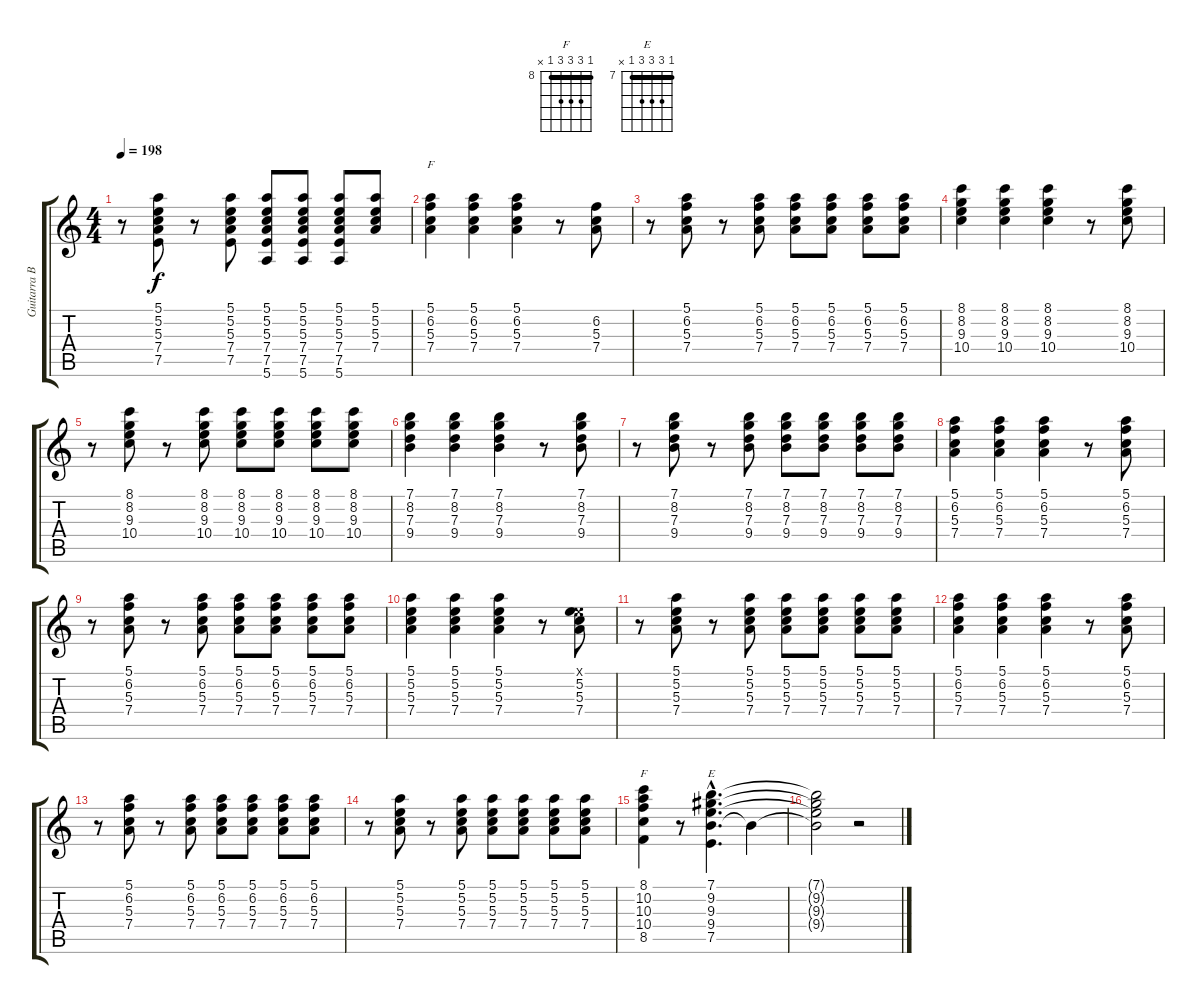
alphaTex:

\track ("Guitarra Base" "Guitarra B") {instrument distortionguitar}
\staff {score tabs}
\tuning (E4 B3 G3 D3 A2 E2) {hide}
\chord ("F" 5 6 5 7 x x) {firstfret 5 barre 5}
\chord ("F" 8 10 10 10 8 x) {firstfret 8 barre 8}
\chord ("E" 7 9 9 9 7 x) {firstfret 7 barre 7}
\ts (4 4)
\tempo 198
\clef g2
\ks c
r.8{dy f} (5.1 5.2 5.3 7.4 7.5).8 r.8 (5.1 5.2 5.3 7.4 7.5).8 (5.1 5.2 5.3 7.4 7.5 5.6).8 (5.1 5.2 5.3 7.4 7.5 5.6).8 (5.1 5.2 5.3 7.4 7.5 5.6).8 (5.1 5.2 5.3 7.4).8 |
(5.1 6.2 5.3 7.4).4{ch "F"} (5.1 6.2 5.3 7.4).4 (5.1 6.2 5.3 7.4).4 r.8 (6.2 5.3 7.4).8 |
r.8 (5.1 6.2 5.3 7.4).8 r.8 (5.1 6.2 5.3 7.4).8 (5.1 6.2 5.3 7.4).8 (5.1 6.2 5.3 7.4).8 (5.1 6.2 5.3 7.4).8 (5.1 6.2 5.3 7.4).8 |
(8.1 8.2 9.3 10.4).4 (8.1 8.2 9.3 10.4).4 (8.1 8.2 9.3 10.4).4 r.8 (8.1 8.2 9.3 10.4).8 |
r.8 (8.1 8.2 9.3 10.4).8 r.8 (8.1 8.2 9.3 10.4).8 (8.1 8.2 9.3 10.4).8 (8.1 8.2 9.3 10.4).8 (8.1 8.2 9.3 10.4).8 (8.1 8.2 9.3 10.4).8 |
(7.1 8.2 7.3 9.4).4 (7.1 8.2 7.3 9.4).4 (7.1 8.2 7.3 9.4).4 r.8 (7.1 8.2 7.3 9.4).8 |
r.8 (7.1 8.2 7.3 9.4).8 r.8 (7.1 8.2 7.3 9.4).8 (7.1 8.2 7.3 9.4).8 (7.1 8.2 7.3 9.4).8 (7.1 8.2 7.3 9.4).8 (7.1 8.2 7.3 9.4).8 |
(5.1 6.2 5.3 7.4).4 (5.1 6.2 5.3 7.4).4 (5.1 6.2 5.3 7.4).4 r.8 (5.1 6.2 5.3 7.4).8 |
r.8 (5.1 6.2 5.3 7.4).8 r.8 (5.1 6.2 5.3 7.4).8 (5.1 6.2 5.3 7.4).8 (5.1 6.2 5.3 7.4).8 (5.1 6.2 5.3 7.4).8 (5.1 6.2 5.3 7.4).8 |
(5.1 5.2 5.3 7.4).4 (5.1 5.2 5.3 7.4).4 (5.1 5.2 5.3 7.4).4 r.8 (0.1{x} 5.2 5.3 7.4).8 |
r.8 (5.1 5.2 5.3 7.4).8 r.8 (5.1 5.2 5.3 7.4).8 (5.1 5.2 5.3 7.4).8 (5.1 5.2 5.3 7.4).8 (5.1 5.2 5.3 7.4).8 (5.1 5.2 5.3 7.4).8 |
(5.1 6.2 5.3 7.4).4 (5.1 6.2 5.3 7.4).4 (5.1 6.2 5.3 7.4).4 r.8 (5.1 6.2 5.3 7.4).8 |
r.8 (5.1 6.2 5.3 7.4).8 r.8 (5.1 6.2 5.3 7.4).8 (5.1 6.2 5.3 7.4).8 (5.1 6.2 5.3 7.4).8 (5.1 6.2 5.3 7.4).8 (5.1 6.2 5.3 7.4).8 |
r.8 (5.1 5.2 5.3 7.4).8 r.8 (5.1 5.2 5.3 7.4).8 (5.1 5.2 5.3 7.4).8 (5.1 5.2 5.3 7.4).8 (5.1 5.2 5.3 7.4).8 (5.1 5.2 5.3 7.4).8 |
(8.1 10.2 10.3 10.4 8.5).4{ch "F"} r.8 (7.1{hac} 9.2{hac} 9.3{hac} 9.4{hac} 7.5{hac}).4{d ch "E"} 9.4{t}.4 |
(7.1{t} 9.2{t} 9.3{t} 9.4{t}).2 r.2
